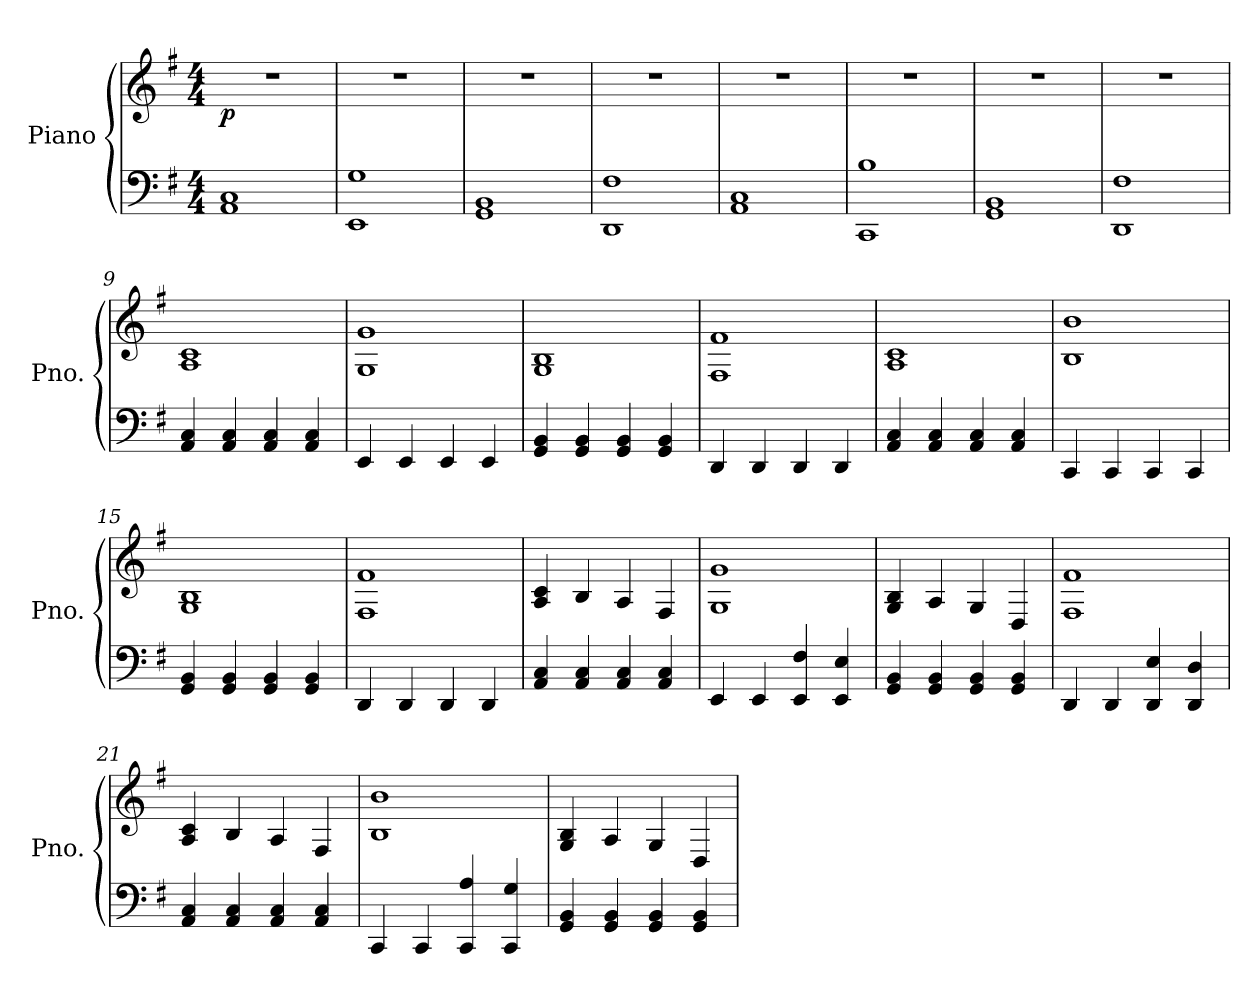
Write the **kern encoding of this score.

**kern	**kern	**dynam
*part1	*part1	*part1
*staff2	*staff1	*staff1/2
*I"Piano	*	*
*I'Pno.	*	*
*clefF4	*clefG2	*
*k[f#]	*k[f#]	*
*M4/4	*M4/4	*
*MM65	*MM65	*
=1	=1	=1
!	!	!LO:DY:b
1AA 1C	1r	p
=2	=2	=2
1EE 1G	1r	.
=3	=3	=3
1GG 1BB	1r	.
=4	=4	=4
1DD 1F#	1r	.
!!LO:LB:g=z
=5	=5	=5
1AA 1C	1r	.
=6	=6	=6
1CC 1B	1r	.
=7	=7	=7
1GG 1BB	1r	.
=8	=8	=8
1DD 1F#	1r	.
!!LO:LB:g=z
=9	=9	=9
!	!	!LO:DY:b=2
!	!	!LO:DY:n=1:b
!	!	!LO:DY:n=2:b
4AA/ 4C/	1A 1c	other-dynamics mp mp
4AA/ 4C/	.	.
4AA/ 4C/	.	.
4AA/ 4C/	.	.
=10	=10	=10
4EE/	1G 1g	.
4EE/	.	.
4EE/	.	.
4EE/	.	.
=11	=11	=11
4GG/ 4BB/	1G 1B	.
4GG/ 4BB/	.	.
4GG/ 4BB/	.	.
4GG/ 4BB/	.	.
=12	=12	=12
4DD/	1F# 1f#	.
4DD/	.	.
4DD/	.	.
4DD/	.	.
!!LO:LB:g=z
=13	=13	=13
4AA/ 4C/	1A 1c	.
4AA/ 4C/	.	.
4AA/ 4C/	.	.
4AA/ 4C/	.	.
=14	=14	=14
4CC/	1B 1b	.
4CC/	.	.
4CC/	.	.
4CC/	.	.
=15	=15	=15
4GG/ 4BB/	1G 1B	.
4GG/ 4BB/	.	.
4GG/ 4BB/	.	.
4GG/ 4BB/	.	.
=16	=16	=16
4DD/	1F# 1f#	.
4DD/	.	.
4DD/	.	.
4DD/	.	.
!!LO:LB:g=z
=17	=17	=17
4AA/ 4C/	4A/ 4c/	.
4AA/ 4C/	4B/	.
4AA/ 4C/	4A/	.
4AA/ 4C/	4F#/	.
=18	=18	=18
4EE/	1G 1g	.
4EE/	.	.
4EE/ 4F#/	.	.
4EE/ 4E/	.	.
=19	=19	=19
4GG/ 4BB/	4G/ 4B/	.
4GG/ 4BB/	4A/	.
4GG/ 4BB/	4G/	.
4GG/ 4BB/	4D/	.
=20	=20	=20
4DD/	1F# 1f#	.
4DD/	.	.
4DD/ 4E/	.	.
4DD/ 4D/	.	.
!!LO:PB:g=z
=21	=21	=21
4AA/ 4C/	4A/ 4c/	.
4AA/ 4C/	4B/	.
4AA/ 4C/	4A/	.
4AA/ 4C/	4F#/	.
=22	=22	=22
4CC/	1B 1b	.
4CC/	.	.
4CC/ 4A/	.	.
4CC/ 4G/	.	.
=23	=23	=23
4GG/ 4BB/	4G/ 4B/	.
4GG/ 4BB/	4A/	.
4GG/ 4BB/	4G/	.
4GG/ 4BB/	4D/	.
=	=	=
*-	*-	*-
